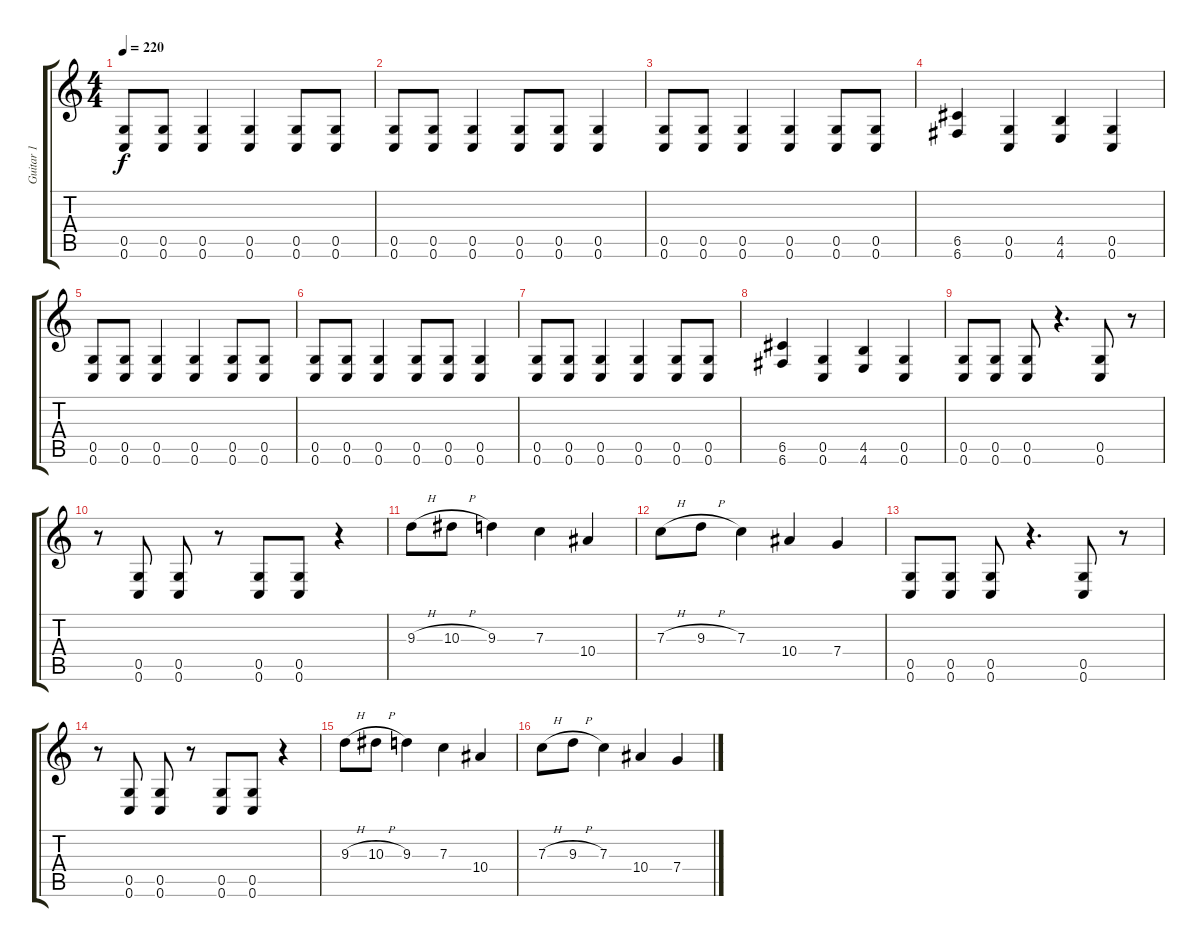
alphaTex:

\track ("Guitar 1" "Guitar 1") {instrument distortionguitar}
\staff {score tabs}
\tuning (D4 A3 F3 C3 G2 C2) {hide}
\ts (4 4)
\tempo 220
\clef g2
\ks c
(0.5 0.6).8{dy f instrument distortionguitar} (0.5 0.6).8 (0.5 0.6).4 (0.5 0.6).4 (0.5 0.6).8 (0.5 0.6).8 |
(0.5 0.6).8 (0.5 0.6).8 (0.5 0.6).4 (0.5 0.6).8 (0.5 0.6).8 (0.5 0.6).4 |
(0.5 0.6).8 (0.5 0.6).8 (0.5 0.6).4 (0.5 0.6).4 (0.5 0.6).8 (0.5 0.6).8 |
(6.5 6.6).4 (0.5 0.6).4 (4.5 4.6).4 (0.5 0.6).4 |
(0.5 0.6).8 (0.5 0.6).8 (0.5 0.6).4 (0.5 0.6).4 (0.5 0.6).8 (0.5 0.6).8 |
(0.5 0.6).8 (0.5 0.6).8 (0.5 0.6).4 (0.5 0.6).8 (0.5 0.6).8 (0.5 0.6).4 |
(0.5 0.6).8 (0.5 0.6).8 (0.5 0.6).4 (0.5 0.6).4 (0.5 0.6).8 (0.5 0.6).8 |
(6.5 6.6).4 (0.5 0.6).4 (4.5 4.6).4 (0.5 0.6).4 |
(0.5 0.6).8 (0.5 0.6).8 (0.5 0.6).8 r.4{d} (0.5 0.6).8 r.8 |
r.8 (0.5 0.6).8 (0.5 0.6).8 r.8 (0.5 0.6).8 (0.5 0.6).8 r.4 |
9.3{h}.8 10.3{h}.8 9.3.4 7.3.4 10.4.4 |
7.3{h}.8 9.3{h}.8 7.3.4 10.4.4 7.4.4 |
(0.5 0.6).8 (0.5 0.6).8 (0.5 0.6).8 r.4{d} (0.5 0.6).8 r.8 |
r.8 (0.5 0.6).8 (0.5 0.6).8 r.8 (0.5 0.6).8 (0.5 0.6).8 r.4 |
9.3{h}.8 10.3{h}.8 9.3.4 7.3.4 10.4.4 |
7.3{h}.8 9.3{h}.8 7.3.4 10.4.4 7.4.4
